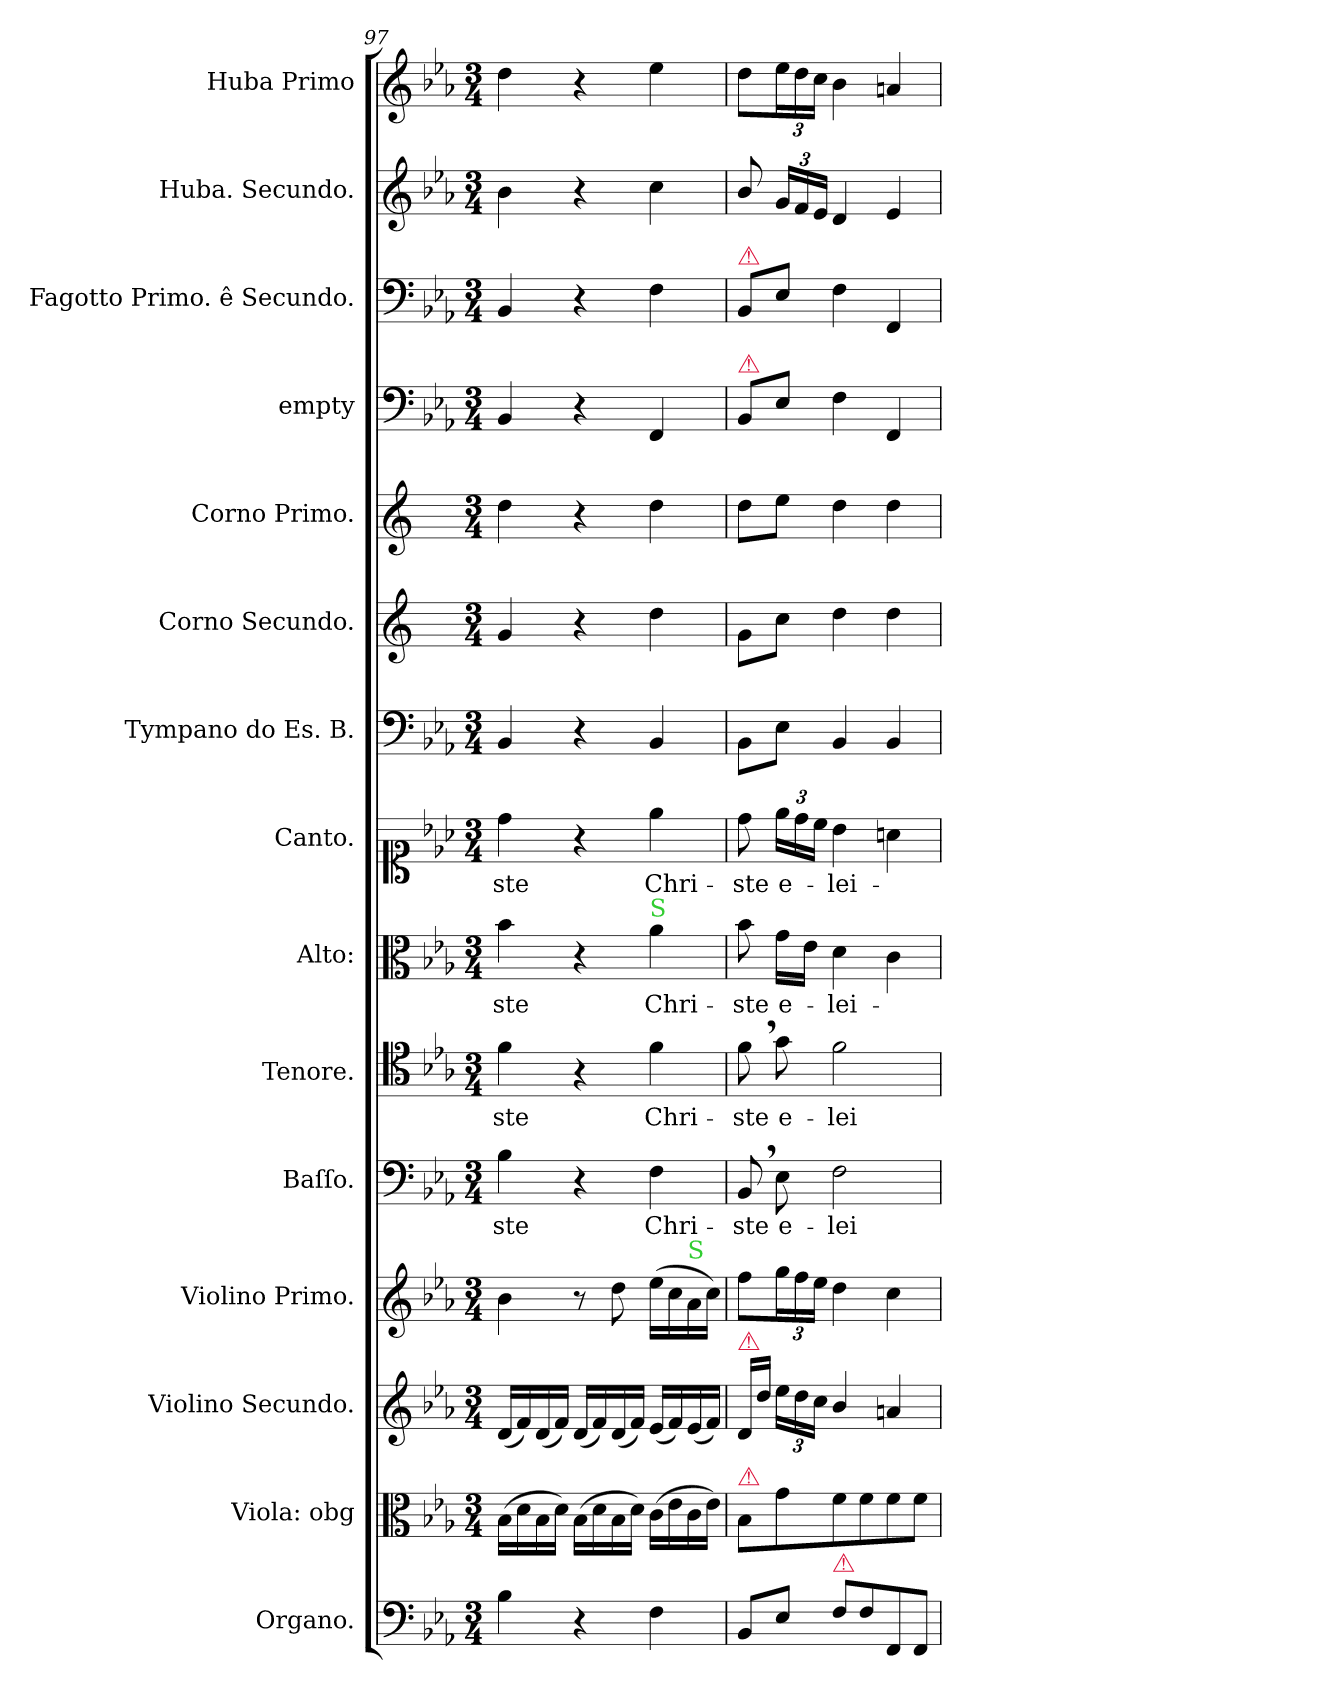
**kern	**kern	**kern	**kern	**kern	**text	**kern	**text	**kern	**text	**kern	**text	**kern	**kern	**kern	**kern	**kern	**kern	**kern
*part15	*part14	*part13	*part12	*part11	*part11	*part10	*part10	*part9	*part9	*part8	*part8	*part7	*part6	*part5	*part4	*part3	*part2	*part1
*staff15	*staff14	*staff13	*staff12	*staff11	*staff11	*staff10	*staff10	*staff9	*staff9	*staff8	*staff8	*staff7	*staff6	*staff5	*staff4	*staff3	*staff2	*staff1
*I"Organo.	*I"Viola: obg	*I"Violino Secundo.	*I"Violino Primo.	*I"Baſſo.	*	*I"Tenore.	*	*I"Alto:	*	*I"Canto.	*	*I"Tympano do Es. B.	*I"Corno Secundo.	*I"Corno Primo.	*I"empty	*I"Fagotto Primo. ê Secundo.	*I"Huba. Secundo.	*I"Huba Primo
*I'org	*I'vla	*	*I'vl I	*I'B	*	*I'T	*	*I'A	*	*I'C	*	*	*	*I'cor I	*	*	*	*
*clefF4	*clefC3	*clefG2	*clefG2	*clefF4	*	*clefC4	*	*clefC3	*	*clefC1	*	*clefF4	*clefG2	*clefG2	*clefF4	*clefF4	*clefG2	*clefG2
*	*	*	*	*	*	*	*	*	*	*	*	*	*ITrd5c9	*ITrd5c9	*	*	*	*
*k[b-e-a-]	*k[b-e-a-]	*k[b-e-a-]	*k[b-e-a-]	*k[b-e-a-]	*	*k[b-e-a-]	*	*k[b-e-a-]	*	*k[b-e-a-]	*	*k[b-e-a-]	*k[b-e-a-]	*k[b-e-a-]	*k[b-e-a-]	*k[b-e-a-]	*k[b-e-a-]	*k[b-e-a-]
*E-:	*E-:	*E-:	*E-:	*E-:	*	*E-:	*	*E-:	*	*E-:	*	*E-:	*E-:	*E-:	*	*	*E-:	*E-:
*M3/4	*M3/4	*M3/4	*M3/4	*M3/4	*	*M3/4	*	*M3/4	*	*M3/4	*	*M3/4	*M3/4	*M3/4	*M3/4	*M3/4	*M3/4	*M3/4
=97	=97	=97	=97	=97	=97	=97	=97	=97	=97	=97	=97	=97	=97	=97	=97	=97	=97	=97
4B-\	(>16B-\LL	(<16d/LL	4b-\	4B-\	-ste	4f\	-ste	4b-\	-ste	4dd\	-ste	4BB-/	4B-/	4f\	4BB-/	4BB-/	4b-\	4dd\
.	16d\	16f/)	.	.	.	.	.	.	.	.	.	.	.	.	.	.	.	.
.	16B-\	(<16d/	.	.	.	.	.	.	.	.	.	.	.	.	.	.	.	.
.	16d\JJ)	16f/JJ)	.	.	.	.	.	.	.	.	.	.	.	.	.	.	.	.
4r	(>16B-\LL	(<16d/LL	8r	4r	.	4r	.	4r	.	4r	.	4r	4r	4r	4r	4r	4r	4r
.	16d\	16f/)	.	.	.	.	.	.	.	.	.	.	.	.	.	.	.	.
.	16B-\	(<16d/	8dd\	.	.	.	.	.	.	.	.	.	.	.	.	.	.	.
.	16d\JJ)	16f/JJ)	.	.	.	.	.	.	.	.	.	.	.	.	.	.	.	.
!	!	!	!	!	!	!	!	!LO:TX:a:color=limegreen:t=S	!	!	!	!	!	!	!	!	!	!
!	!	!	!	!	!LO:LY:i	!	!LO:LY:i	!	!LO:LY:i	!	!LO:LY:i	!	!	!	!	!	!	!
4F\	(>16c\LL	(<16e-/LL	(>16ee-\LL	4F\	Chri-	4f\	Chri-	4a-\	Chri-	4ee-\	Chri-	4BB-/	4f\	4f\	4FF/	4F\	4cc\	4ee-\
.	16e-\	16f/)	16cc\	.	.	.	.	.	.	.	.	.	.	.	.	.	.	.
!	!	!	!LO:TX:a:color=limegreen:t=S	!	!	!	!	!	!	!	!	!	!	!	!	!	!	!
.	16c\	(<16e-/	16a-\	.	.	.	.	.	.	.	.	.	.	.	.	.	.	.
.	16e-\JJ)	16f/JJ)	16cc\JJ)	.	.	.	.	.	.	.	.	.	.	.	.	.	.	.
=98	=98	=98	=98	=98	=98	=98	=98	=98	=98	=98	=98	=98	=98	=98	=98	=98	=98	=98
!	!	!	!	!	!	!	!	!	!	!	!	!	!	!	!	!LO:TX:a:color=crimson:t=⚠	!	!
!	!	!	!	!	!	!	!	!	!	!	!	!	!	!	!LO:TX:a:color=crimson:t=⚠	!	!	!
!	!	!LO:TX:a:color=crimson:t=⚠	!	!	!	!	!	!	!	!	!	!	!	!	!	!	!	!
!	!LO:TX:a:color=crimson:t=⚠	!	!	!	!	!	!	!	!	!	!	!	!	!	!	!	!	!
!	!	!	!	!	!LO:LY:i	!	!LO:LY:i	!	!LO:LY:i	!	!LO:LY:i	!	!	!	!	!	!	!
8BB-/L	8B-/L	16d/LL	8ff\L	8BB-,</	-ste	8f,<\	-ste	8b-\	-ste	8dd\	-ste	8BB-\L	8B-\L	8f\L	8BB-/L	8BB-/L	8b-/	8dd\L
.	.	16dd\JJ	.	.	.	.	.	.	.	.	.	.	.	.	.	.	.	.
8E-/J	8g\	24ee-\LL	24gg\L	8E-\	e-	8g\	e-	16g\LL	e-	24ee-\LL	e-	8E-\J	8e-\J	8g\J	8E-\J	8E-\J	24g/LL	24ee-\L
.	.	24dd\	24ff\	.	.	.	.	.	.	24dd\	.	.	.	.	.	.	24f/	24dd\
.	.	.	.	.	.	.	.	16e-\JJ	.	.	.	.	.	.	.	.	.	.
.	.	24cc\JJ	24ee-\JJ	.	.	.	.	.	.	24cc\JJ	.	.	.	.	.	.	24e-/JJ	24cc\JJ
!LO:TX:a:color=crimson:t=⚠	!	!	!	!	!	!	!	!	!	!	!	!	!	!	!	!	!	!
8F\L	8f\	4b-/	4dd\	2F\	-lei-	2f\	-lei-	4d\	-lei-	4b-\	-lei-	4BB-/	4f\	4f\	4F\	4F\	4d/	4b-\
8F\	8f\	.	.	.	.	.	.	.	.	.	.	.	.	.	.	.	.	.
8FF/	8f\	4an/	4cc\	.	.	.	.	4c\	.	4an\	.	4BB-/	4f\	4f\	4FF/	4FF/	4e-/	4an/
8FF/J	8f\J	.	.	.	.	.	.	.	.	.	.	.	.	.	.	.	.	.
=	=	=	=	=	=	=	=	=	=	=	=	=	=	=	=	=	=	=
*-	*-	*-	*-	*-	*-	*-	*-	*-	*-	*-	*-	*-	*-	*-	*-	*-	*-	*-
